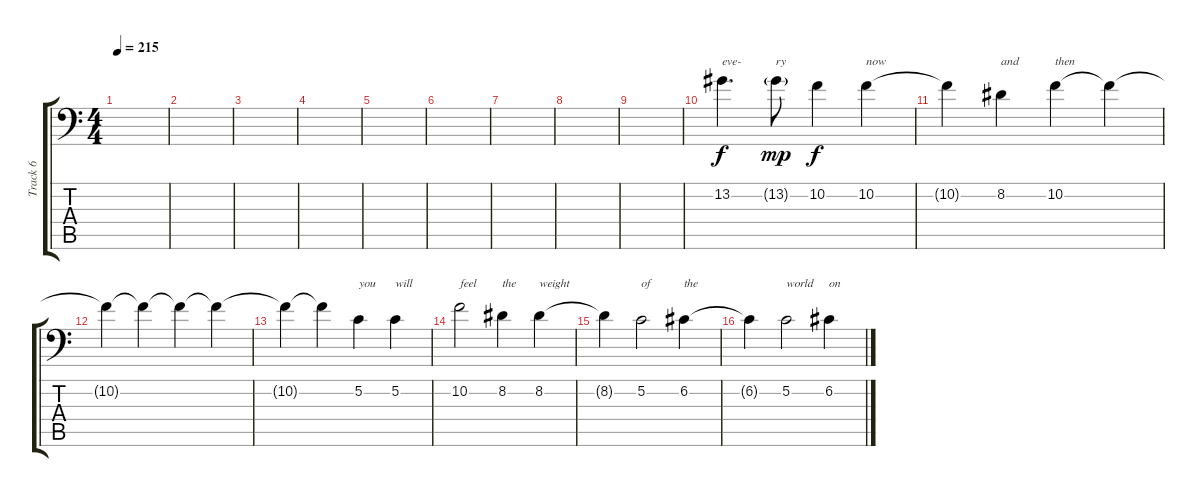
\track ("Track 6" "Track 6") {instrument bassoon}
\staff {score tabs}
\tuning (C4 G3 Eb3 Bb2 F2 Bb1) {hide}
\ts (4 4)
\tempo 215
\clef f4
\ks c
|
|
|
|
|
|
|
|
|
13.2.4{d txt "eve-"} 13.2{g}.8{txt "ry" dy mp} 10.2.4{dy f} 10.2.4{txt "now"} |
10.2{t}.4 8.2.4{txt "and"} 10.2.4{txt "then"} 10.2{t}.4 |
10.2{t}.4 10.2{t}.4 10.2{t}.4 10.2{t}.4 |
10.2{t}.4 10.2{t}.4 5.2.4{txt "you"} 5.2.4{txt "will"} |
10.2.2{txt "feel"} 8.2.4{txt "the"} 8.2.4{txt "weight"} |
8.2{t}.4 5.2.2{txt "of"} 6.2.4{txt "the"} |
6.2{t}.4 5.2.2{txt "world"} 6.2.4{txt "on"}
